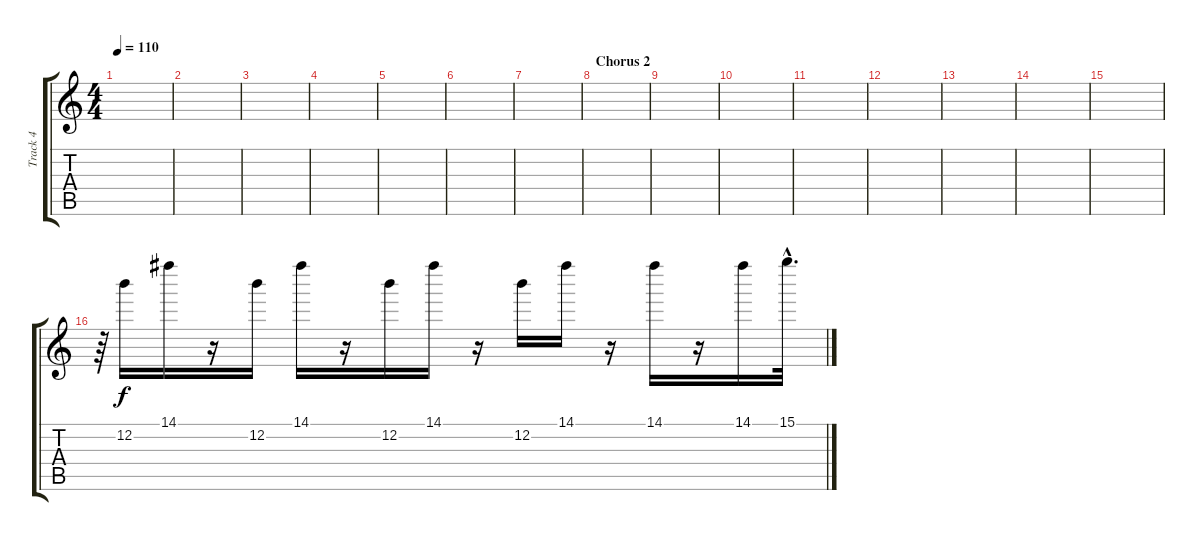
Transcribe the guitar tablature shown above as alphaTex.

\track ("Track 4" "Track 4") {instrument acousticguitarnylon}
\staff {score tabs}
\tuning (E5 B4 G4 D4 A3 E3) {hide}
\ts (4 4)
\tempo 110
\clef g2
\ks c
|
|
|
|
|
|
|
\section ("" "Chorus 2")
|
|
|
|
|
|
|
|
r.64{volume 12 balance 16 instrument dulcimer} 12.2.16 14.1.16 r.16 12.2.16 14.1.16 r.16 12.2.16 14.1.16 r.16 12.2.16 14.1.16 r.16 14.1.16 r.16 14.1.16 15.1{hac}.32{d}
